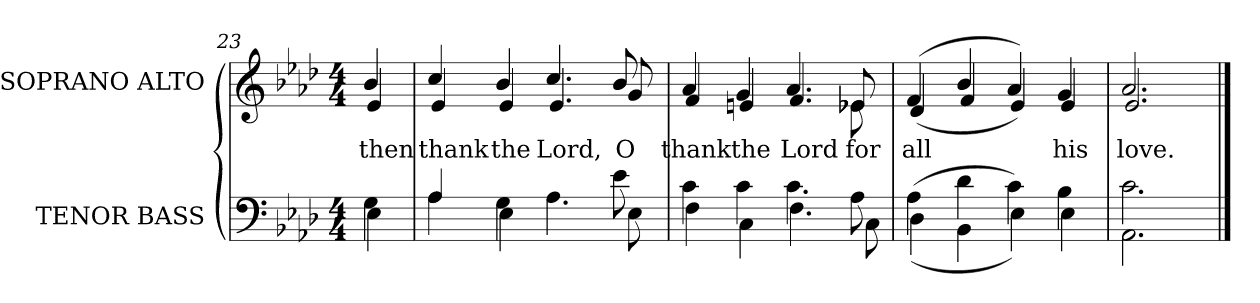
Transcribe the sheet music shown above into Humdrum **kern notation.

**kern	**kern	**text
*part2	*part1	*part1
*staff2	*staff1	*staff1
*I"TENOR BASS	*I"SOPRANO ALTO	*
*I'T. B.	*I'S. A.	*
!!LO:LB:g=z
*clefF4	*clefG2	*
*k[b-e-a-d-]	*k[b-e-a-d-]	*
*A-:	*A-:	*
*M4/4	*M4/4	*
=23	=23	=23
*^	*	*
!	!	!	!LO:LY:b:color=#000000
*	*	*^	*
4Gi\	4E-i\	4b-i/	4e-i/	then
=24	=24	=24	=24	=24
!	!	!	!	!LO:LY:b:color=#000000
4A-i/	4A-i\	4cci/	4e-i/	thank
!	!	!	!	!LO:LY:b:color=#000000
4Gi\	4E-i\	4b-i/	4e-i/	the
!	!	!	!	!LO:LY:b:color=#000000
4.A-i\	4.A-i\yy	4.cci/	4.e-i/	Lord,
!	!	!	!	!LO:LY:b:color=#000000
8e-i\	8E-i\	8b-i/	8gi/	O
=25	=25	=25	=25	=25
!	!	!	!	!LO:LY:b:color=#000000
4ci\	4Fi\	4a-i/	4fi/	thank
!	!	!	!	!LO:LY:b:color=#000000
4ci\	4Ci\	4gi/	4eni/	the
!	!	!	!	!LO:LY:b:color=#000000
4.ci\	4.Fi\	4.a-i/	4.fi/	Lord
!	!	!	!	!LO:LY:b:color=#000000
8A-i\	8Ci\	8e-Xi/	8e-i\	for
=26	=26	=26	=26	=26
!	!	!	!	!LO:LY:b:color=#000000
(4A-i\	(4D-i\	(4fi/	(4d-i/	all
4d-i\	4BB-i\	4b-i/	4fi/	.
4ci\)	4E-i\)	4a-i/)	4e-i/)	.
!	!	!	!	!LO:LY:b:color=#000000
4B-i\	4E-i\	4gi/	4e-i/	his
=27	=27	=27	=27	=27
!	!	!	!	!LO:LY:b:color=#000000
2.ci\	2.AA-i\	2.a-i/	2.e-i/	love.
*v	*v	*	*	*
*	*v	*v	*
==	==	==
*-	*-	*-
